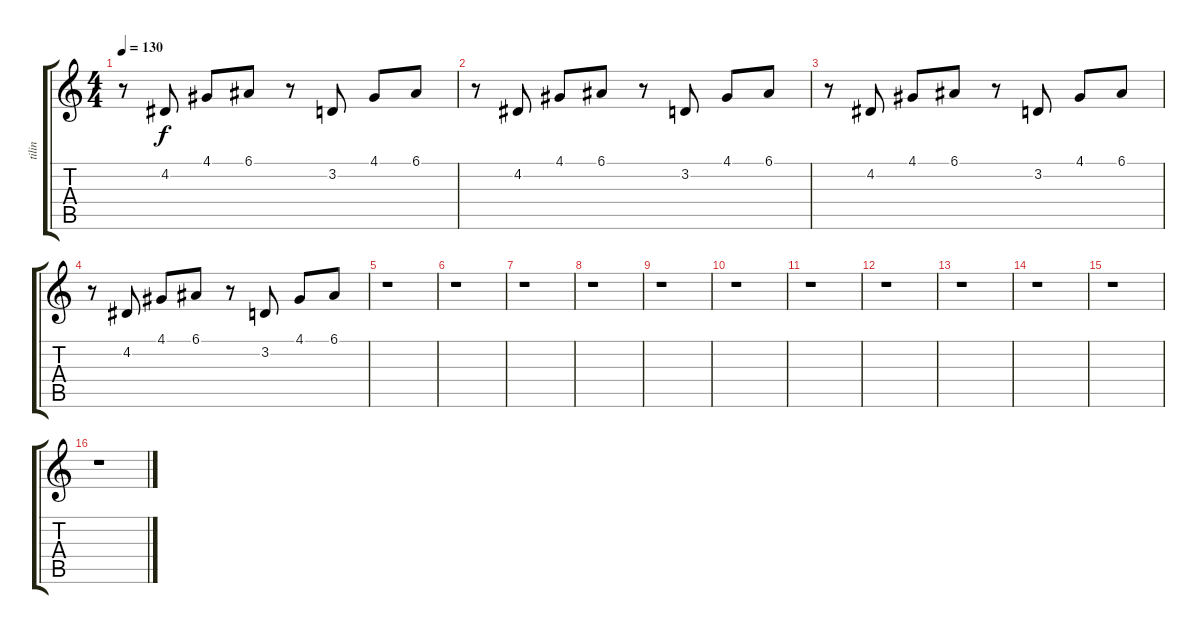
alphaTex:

\track ("tilin" "tilin") {instrument synthdrum}
\staff {score tabs}
\tuning (E4 B3 G3 D3 A2 E2) {hide}
\ts (4 4)
\tempo 130
\clef g2
\ks c
r.8{dy f} 4.2.8 4.1.8 6.1.8 r.8 3.2.8 4.1.8 6.1.8 |
r.8 4.2.8 4.1.8 6.1.8 r.8 3.2.8 4.1.8 6.1.8 |
r.8 4.2.8 4.1.8 6.1.8 r.8 3.2.8 4.1.8 6.1.8 |
r.8 4.2.8 4.1.8 6.1.8 r.8 3.2.8 4.1.8 6.1.8 |
r.1 |
r.1 |
r.1 |
r.1 |
r.1 |
r.1 |
r.1 |
r.1 |
r.1 |
r.1 |
r.1 |
r.1
